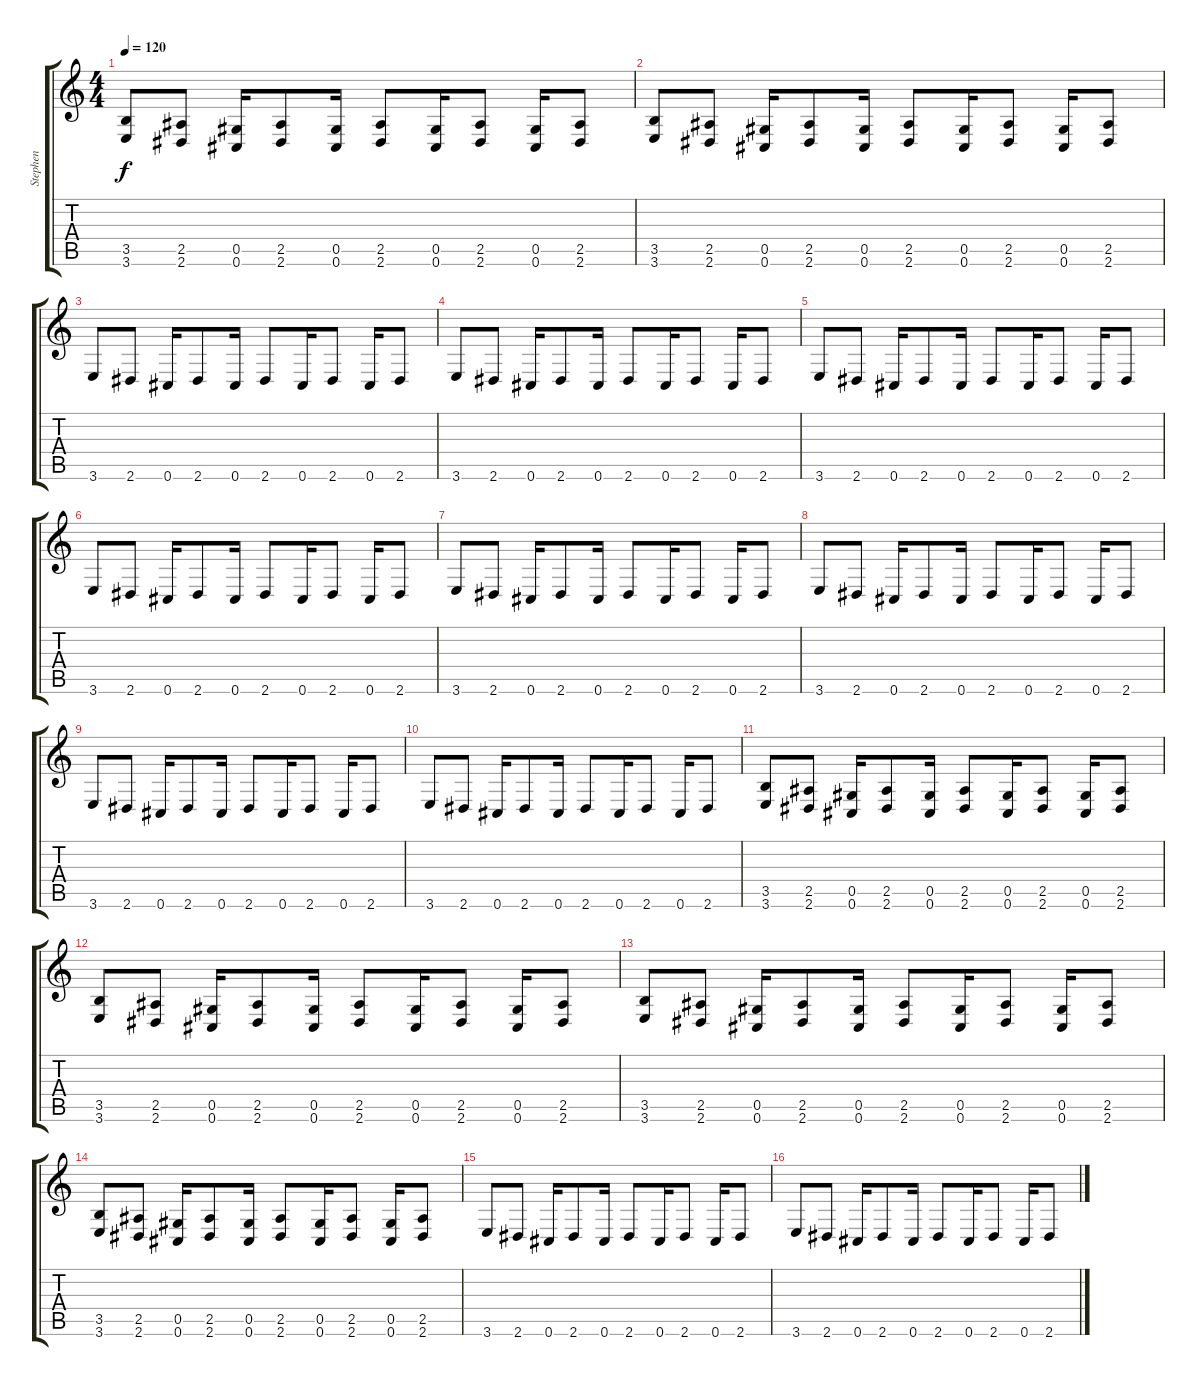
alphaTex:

\track ("Stephen" "Stephen") {instrument overdrivenguitar}
\staff {score tabs}
\tuning (Eb4 Bb3 Gb3 Db3 Ab2 Db2) {hide}
\ts (4 4)
\tempo 120
\clef g2
\ks c
(3.5 3.6).8{dy f} (2.5 2.6).8 (0.5 0.6).16 (2.5 2.6).8 (0.5 0.6).16 (2.5 2.6).8 (0.5 0.6).16 (2.5 2.6).8 (0.5 0.6).16 (2.5 2.6).8 |
(3.5 3.6).8 (2.5 2.6).8 (0.5 0.6).16 (2.5 2.6).8 (0.5 0.6).16 (2.5 2.6).8 (0.5 0.6).16 (2.5 2.6).8 (0.5 0.6).16 (2.5 2.6).8 |
3.6.8 2.6.8 0.6.16 2.6.8 0.6.16 2.6.8 0.6.16 2.6.8 0.6.16 2.6.8 |
3.6.8 2.6.8 0.6.16 2.6.8 0.6.16 2.6.8 0.6.16 2.6.8 0.6.16 2.6.8 |
3.6.8 2.6.8 0.6.16 2.6.8 0.6.16 2.6.8 0.6.16 2.6.8 0.6.16 2.6.8 |
3.6.8 2.6.8 0.6.16 2.6.8 0.6.16 2.6.8 0.6.16 2.6.8 0.6.16 2.6.8 |
3.6.8 2.6.8 0.6.16 2.6.8 0.6.16 2.6.8 0.6.16 2.6.8 0.6.16 2.6.8 |
3.6.8 2.6.8 0.6.16 2.6.8 0.6.16 2.6.8 0.6.16 2.6.8 0.6.16 2.6.8 |
3.6.8 2.6.8 0.6.16 2.6.8 0.6.16 2.6.8 0.6.16 2.6.8 0.6.16 2.6.8 |
3.6.8 2.6.8 0.6.16 2.6.8 0.6.16 2.6.8 0.6.16 2.6.8 0.6.16 2.6.8 |
(3.5 3.6).8 (2.5 2.6).8 (0.5 0.6).16 (2.5 2.6).8 (0.5 0.6).16 (2.5 2.6).8 (0.5 0.6).16 (2.5 2.6).8 (0.5 0.6).16 (2.5 2.6).8 |
(3.5 3.6).8 (2.5 2.6).8 (0.5 0.6).16 (2.5 2.6).8 (0.5 0.6).16 (2.5 2.6).8 (0.5 0.6).16 (2.5 2.6).8 (0.5 0.6).16 (2.5 2.6).8 |
(3.5 3.6).8 (2.5 2.6).8 (0.5 0.6).16 (2.5 2.6).8 (0.5 0.6).16 (2.5 2.6).8 (0.5 0.6).16 (2.5 2.6).8 (0.5 0.6).16 (2.5 2.6).8 |
(3.5 3.6).8 (2.5 2.6).8 (0.5 0.6).16 (2.5 2.6).8 (0.5 0.6).16 (2.5 2.6).8 (0.5 0.6).16 (2.5 2.6).8 (0.5 0.6).16 (2.5 2.6).8 |
3.6.8 2.6.8 0.6.16 2.6.8 0.6.16 2.6.8 0.6.16 2.6.8 0.6.16 2.6.8 |
3.6.8 2.6.8 0.6.16 2.6.8 0.6.16 2.6.8 0.6.16 2.6.8 0.6.16 2.6.8
